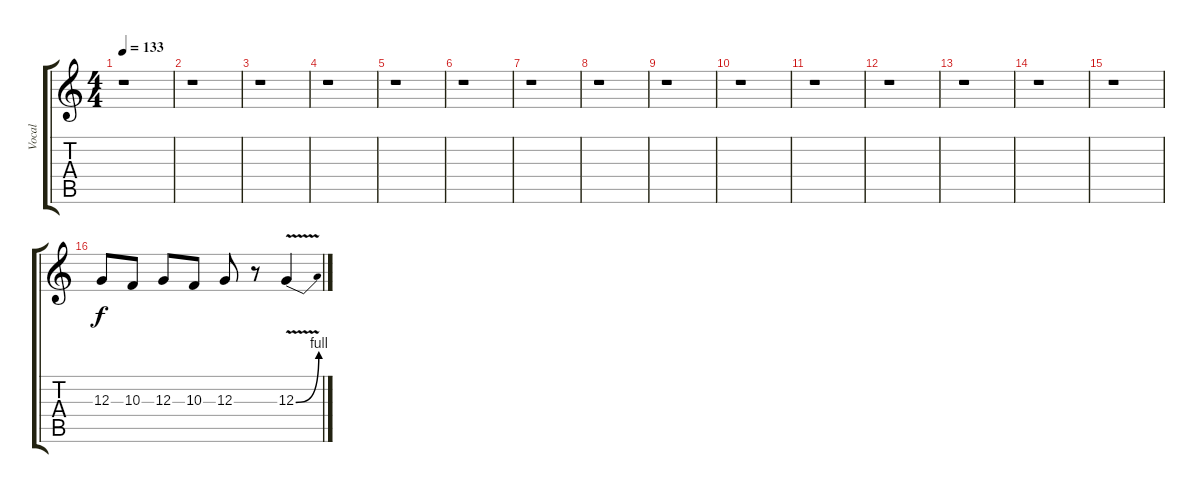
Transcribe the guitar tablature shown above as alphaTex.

\track ("Vocal" "Vocal") {instrument tenorsax}
\staff {score tabs}
\tuning (E4 B3 G3 D3 A2 E2) {hide}
\ts (4 4)
\tempo 133
\clef g2
\ks c
r.1{dy f} |
r.1 |
r.1 |
r.1 |
r.1 |
r.1 |
r.1 |
r.1 |
r.1 |
r.1 |
r.1 |
r.1 |
r.1 |
r.1 |
r.1 |
12.3.8 10.3.8 12.3.8 10.3.8 12.3.8 r.8 12.3{be (bend 0 0 60 4) v}.4
